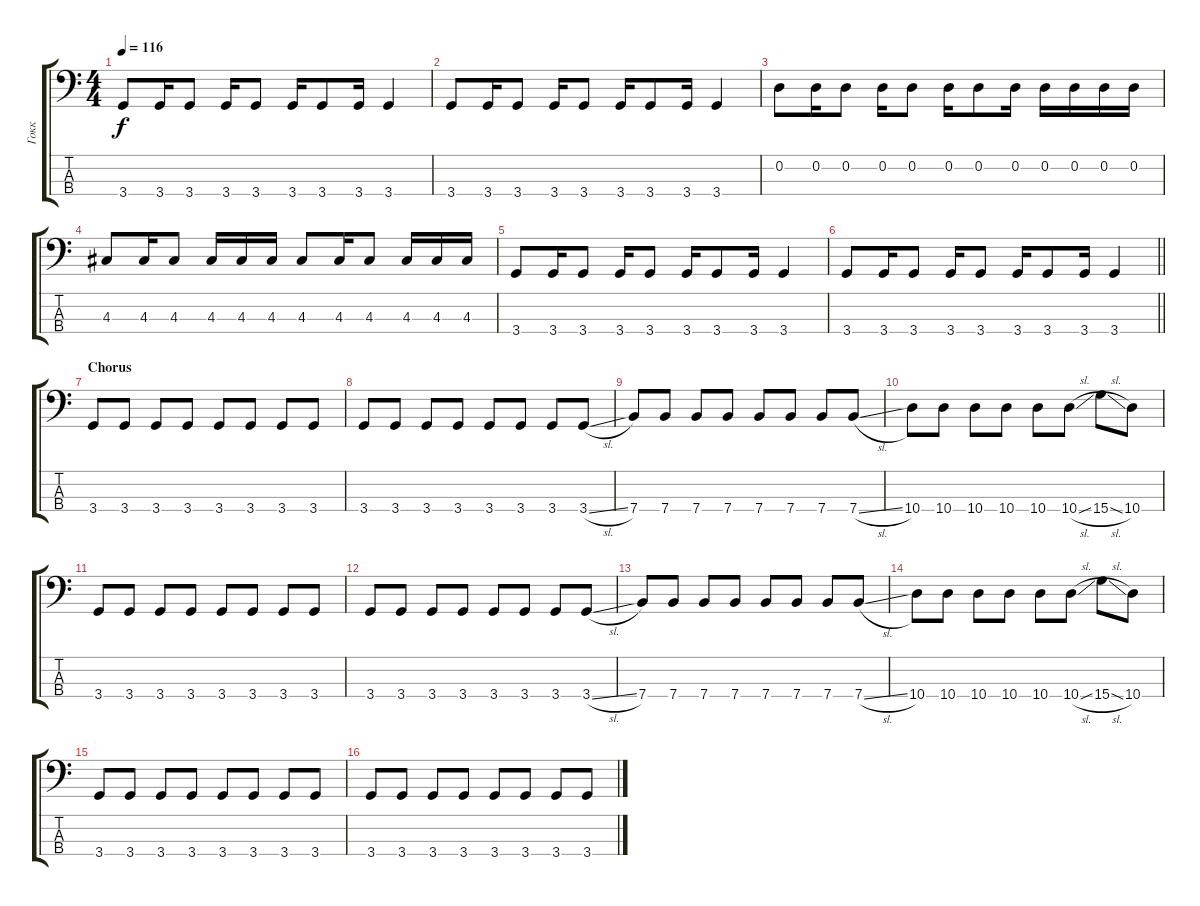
\track ("Гокк" "Гокк") {instrument electricbassfinger}
\staff {score tabs}
\tuning (G2 D2 A1 E1) {hide}
\ts (4 4)
\tempo 116
\clef f4
\ks c
3.4.8{dy f} 3.4.16 3.4.8 3.4.16 3.4.8 3.4.16 3.4.8 3.4.16 3.4.4 |
3.4.8 3.4.16 3.4.8 3.4.16 3.4.8 3.4.16 3.4.8 3.4.16 3.4.4 |
0.2.8 0.2.16 0.2.8 0.2.16 0.2.8 0.2.16 0.2.8 0.2.16 0.2.16 0.2.16 0.2.16 0.2.16 |
4.3.8 4.3.16 4.3.8 4.3.16 4.3.16 4.3.16 4.3.8 4.3.16 4.3.8 4.3.16 4.3.16 4.3.16 |
3.4.8 3.4.16 3.4.8 3.4.16 3.4.8 3.4.16 3.4.8 3.4.16 3.4.4 |
\barLineRight lightlight
3.4.8 3.4.16 3.4.8 3.4.16 3.4.8 3.4.16 3.4.8 3.4.16 3.4.4 |
\section ("" "Chorus")
3.4.8 3.4.8 3.4.8 3.4.8 3.4.8 3.4.8 3.4.8 3.4.8 |
3.4.8 3.4.8 3.4.8 3.4.8 3.4.8 3.4.8 3.4.8 3.4{sl}.8 |
7.4.8 7.4.8 7.4.8 7.4.8 7.4.8 7.4.8 7.4.8 7.4{sl}.8 |
10.4.8 10.4.8 10.4.8 10.4.8 10.4.8 10.4{sl}.8 15.4{sl}.8 10.4.8 |
3.4.8 3.4.8 3.4.8 3.4.8 3.4.8 3.4.8 3.4.8 3.4.8 |
3.4.8 3.4.8 3.4.8 3.4.8 3.4.8 3.4.8 3.4.8 3.4{sl}.8 |
7.4.8 7.4.8 7.4.8 7.4.8 7.4.8 7.4.8 7.4.8 7.4{sl}.8 |
10.4.8 10.4.8 10.4.8 10.4.8 10.4.8 10.4{sl}.8 15.4{sl}.8 10.4.8 |
3.4.8 3.4.8 3.4.8 3.4.8 3.4.8 3.4.8 3.4.8 3.4.8 |
3.4.8 3.4.8 3.4.8 3.4.8 3.4.8 3.4.8 3.4.8 3.4{sl}.8
